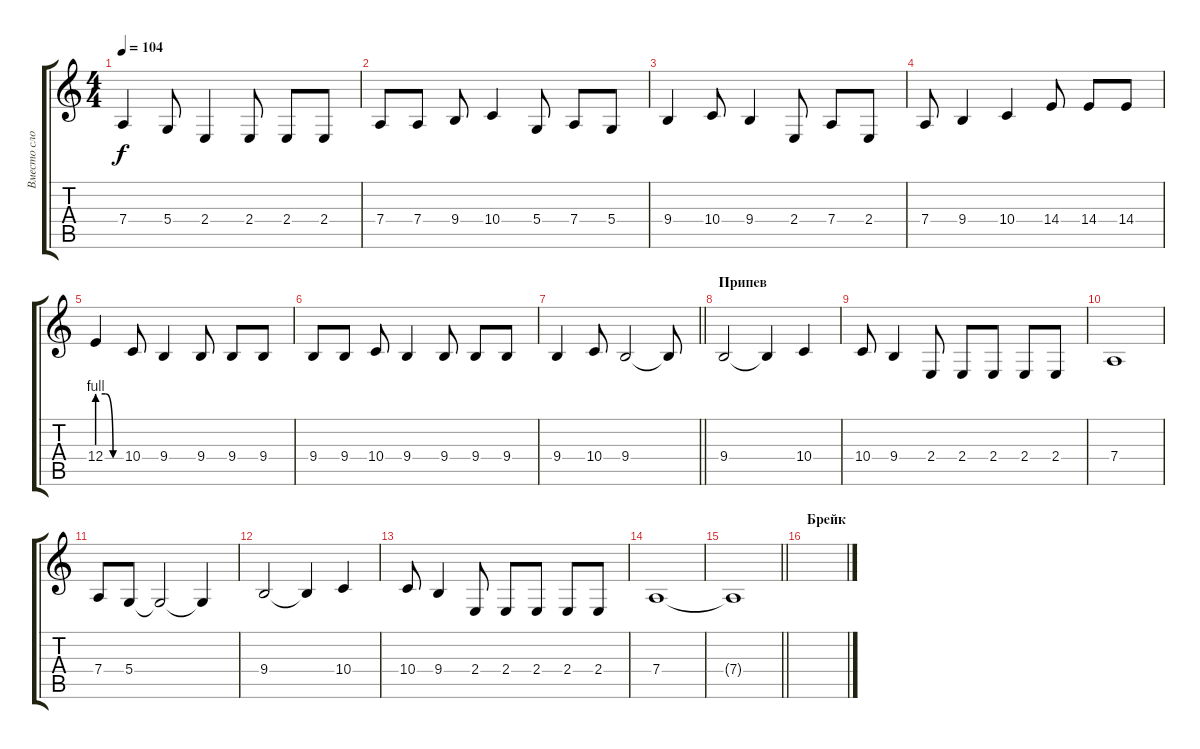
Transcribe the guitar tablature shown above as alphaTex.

\track ("Вместо слов" "Вместо сло") {instrument fx5brightness}
\staff {score tabs}
\tuning (E4 B3 G3 D3 A2 E2) {hide}
\ts (4 4)
\tempo 104
\clef g2
\ks c
7.4.4{dy f} 5.4.8 2.4.4 2.4.8 2.4.8 2.4.8 |
7.4.8 7.4.8 9.4.8 10.4.4 5.4.8 7.4.8 5.4.8 |
9.4.4 10.4.8 9.4.4 2.4.8 7.4.8 2.4.8 |
7.4.8 9.4.4 10.4.4 14.4.8 14.4.8 14.4.8 |
12.4{be (custom 0 4 20 4 40 0 60 0)}.4 10.4.8 9.4.4 9.4.8 9.4.8 9.4.8 |
9.4.8 9.4.8 10.4.8 9.4.4 9.4.8 9.4.8 9.4.8 |
\barLineRight lightlight
9.4.4 10.4.8 9.4.2 9.4{t}.8 |
\section ("" "Припев")
9.4.2 9.4{t}.4 10.4.4 |
10.4.8 9.4.4 2.4.8 2.4.8 2.4.8 2.4.8 2.4.8 |
7.4.1 |
7.4.8 5.4.8 5.4{t}.2 5.4{t}.4 |
9.4.2 9.4{t}.4 10.4.4 |
10.4.8 9.4.4 2.4.8 2.4.8 2.4.8 2.4.8 2.4.8 |
7.4.1 |
\barLineRight lightlight
7.4{t}.1 |
\section ("" "Брейк")
